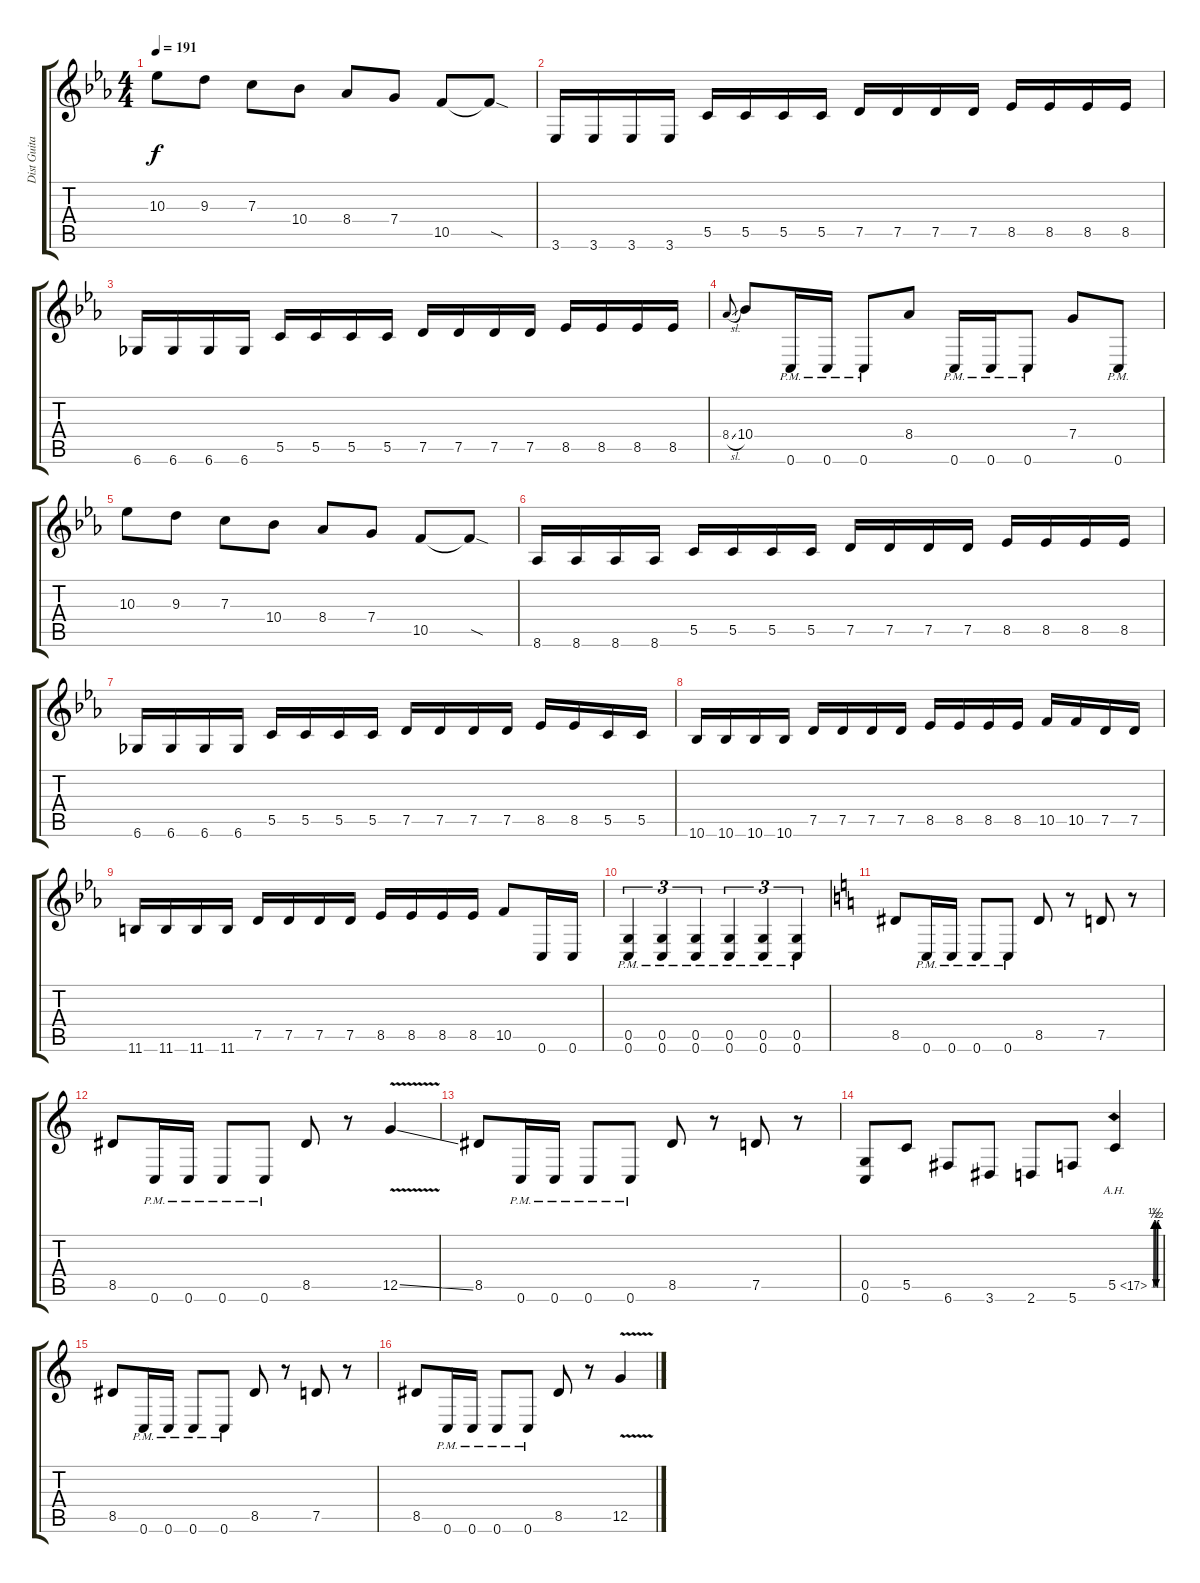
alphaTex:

\track ("Dist Guitar Right" "Dist Guita") {instrument distortionguitar}
\staff {score tabs}
\tuning (D4 A3 F3 C3 G2 C2) {hide}
\ts (4 4)
\tempo 191
\clef g2
\ks cminor
10.3.8{dy f} 9.3.8 7.3.8 10.4.8 8.4.8 7.4.8 10.5.8 10.5{sod t}.8 |
3.6.16 3.6.16 3.6.16 3.6.16 5.5.16 5.5.16 5.5.16 5.5.16 7.5.16 7.5.16 7.5.16 7.5.16 8.5.16 8.5.16 8.5.16 8.5.16 |
6.6.16 6.6.16 6.6.16 6.6.16 5.5.16 5.5.16 5.5.16 5.5.16 7.5.16 7.5.16 7.5.16 7.5.16 8.5.16 8.5.16 8.5.16 8.5.16 |
8.4{sl}.8{gr onbeat} 10.4.8 0.6{pm}.16 0.6{pm}.16 0.6{pm}.8 8.4.8 0.6{pm}.16 0.6{pm}.16 0.6{pm}.8 7.4.8 0.6{pm}.8 |
10.3.8 9.3.8 7.3.8 10.4.8 8.4.8 7.4.8 10.5.8 10.5{sod t}.8 |
8.6.16 8.6.16 8.6.16 8.6.16 5.5.16 5.5.16 5.5.16 5.5.16 7.5.16 7.5.16 7.5.16 7.5.16 8.5.16 8.5.16 8.5.16 8.5.16 |
6.6.16 6.6.16 6.6.16 6.6.16 5.5.16 5.5.16 5.5.16 5.5.16 7.5.16 7.5.16 7.5.16 7.5.16 8.5.16 8.5.16 5.5.16 5.5.16 |
10.6.16 10.6.16 10.6.16 10.6.16 7.5.16 7.5.16 7.5.16 7.5.16 8.5.16 8.5.16 8.5.16 8.5.16 10.5.16 10.5.16 7.5.16 7.5.16 |
11.6.16 11.6.16 11.6.16 11.6.16 7.5.16 7.5.16 7.5.16 7.5.16 8.5.16 8.5.16 8.5.16 8.5.16 10.5.8 0.6.16 0.6.16 |
(0.5{pm} 0.6{pm}).4{tu (3 2)} (0.5{pm} 0.6{pm}).4{tu (3 2)} (0.5{pm} 0.6{pm}).4{tu (3 2)} (0.5{pm} 0.6{pm}).4{tu (3 2)} (0.5{pm} 0.6{pm}).4{tu (3 2)} (0.5{pm} 0.6{pm}).4{tu (3 2)} |
\ks c
8.5.8 0.6{pm}.16 0.6{pm}.16 0.6{pm}.8 0.6{pm}.8 8.5.8 r.8 7.5.8 r.8 |
8.5.8 0.6{pm}.16 0.6{pm}.16 0.6{pm}.8 0.6{pm}.8 8.5.8 r.8 12.5{v ss}.4 |
8.5.8 0.6{pm}.16 0.6{pm}.16 0.6{pm}.8 0.6{pm}.8 8.5.8 r.8 7.5.8 r.8 |
(0.5 0.6).8 5.5.8 6.6.8 3.6.8 2.6.8 5.6.8 5.5{be (custom 0 0 14 0 17 2 28 2 32 0 43 0 46 2 60 2) ah 12}.4 |
8.5.8 0.6{pm}.16 0.6{pm}.16 0.6{pm}.8 0.6{pm}.8 8.5.8 r.8 7.5.8 r.8 |
8.5.8 0.6{pm}.16 0.6{pm}.16 0.6{pm}.8 0.6{pm}.8 8.5.8 r.8 12.5{v ss}.4
